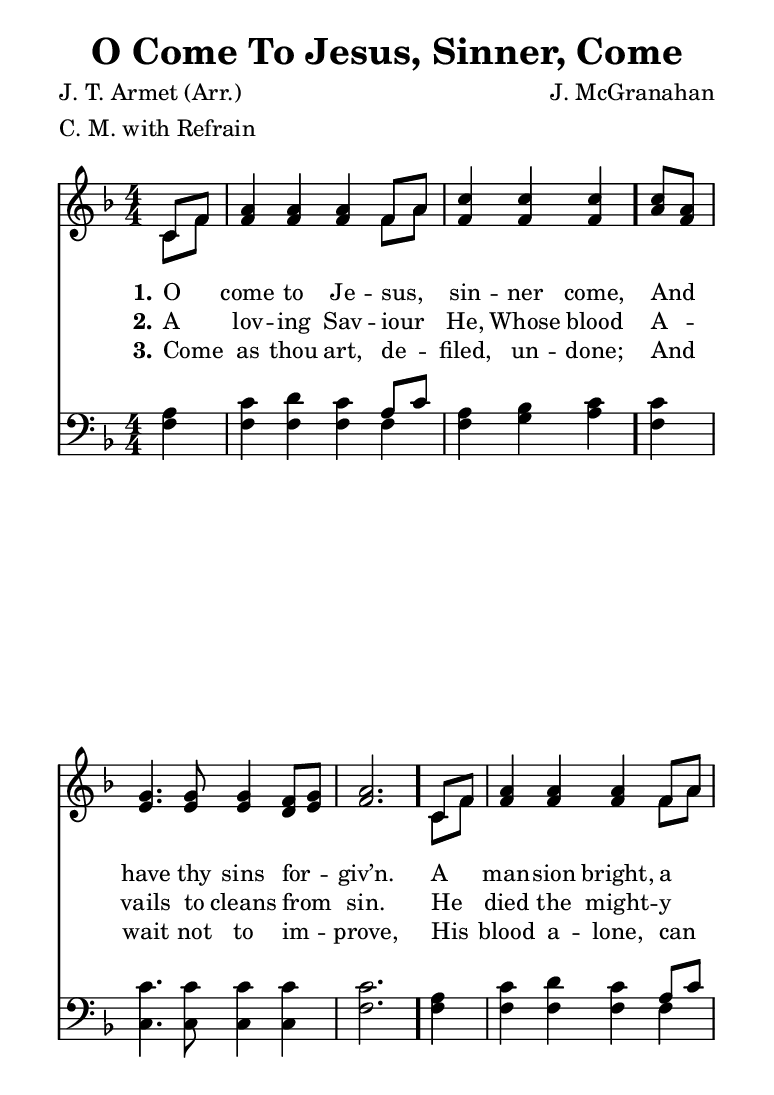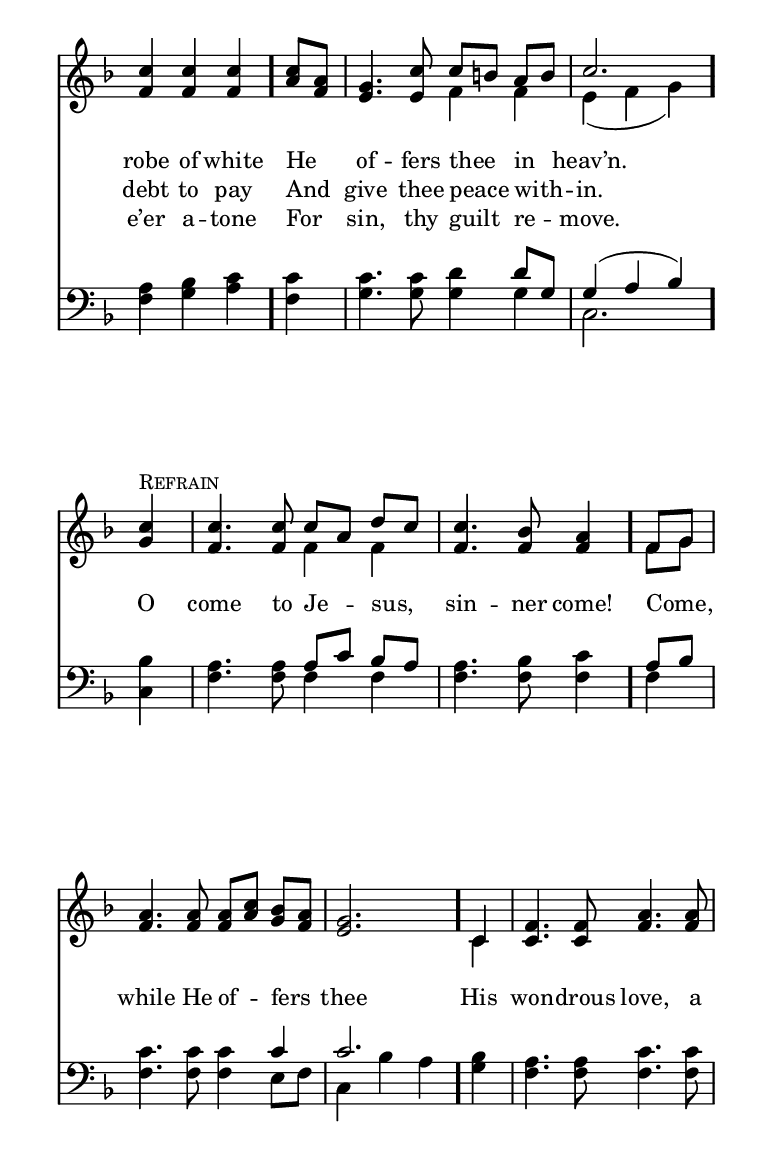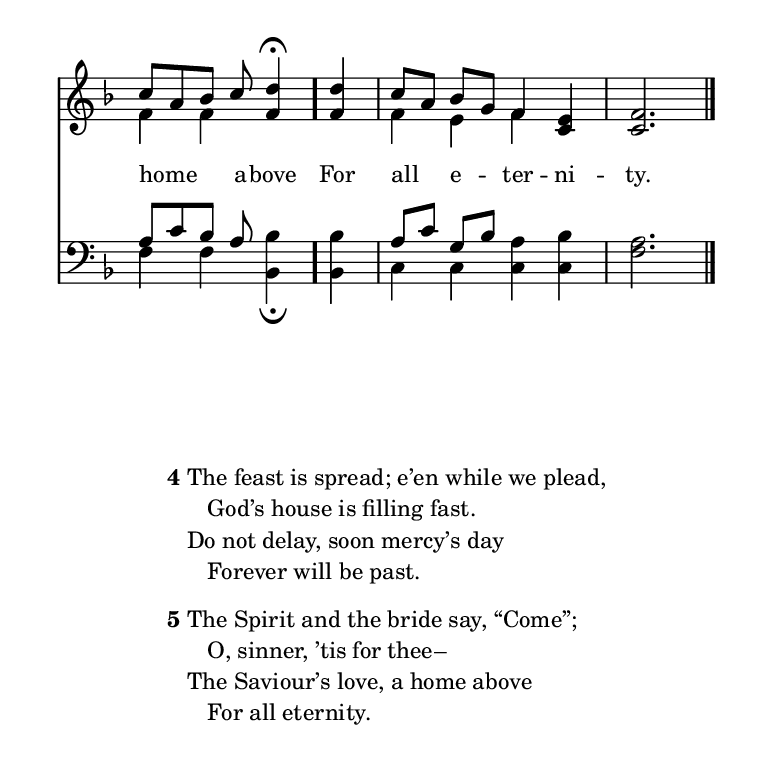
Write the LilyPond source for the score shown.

\include "common/global.ily"
\paper {
  \include "common/paper.ily"
  systems-per-page = ##f
}

\header{
  hymnnumber = "374"
  title = "O Come To Jesus, Sinner, Come"
  tunename = "None But Christ Can Satisfy"
  meter = "C. M. with Refrain"
  poet = "J. T. Armet (Arr.)"
  composer = "J. McGranahan"
  %copyright = ""
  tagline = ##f
}

% for fermata in MIDI
ta = { \tempo 4=80 }
tb = { \tempo 4=32 }

patternAA = { }

global = {
  \include "common/overrides.ily"
  \override Staff.TimeSignature.style = #'numbered
  \time 4/4
  \override Score.MetronomeMark.transparent = ##t % hide all fermata changes too
  \ta
  \key f \major
  \partial 4
  \autoBeamOff
}

notesSoprano = {
\global
\relative c' {

  c8[ f8] | a4 a4 a4 f8[ a8] | c4 c4 c4
  c8[ a8] | g4. g8 g4 f8[ g8] | a2.
  c,8[ f8] | a4 a4 a4 f8[ a8] | c4 c4 c4
  c8[ a8] | g4. c8 c8[ b!8] a8[ b8] | c2. \eogbreak

  << s^\markup { \small \caps "Refrain" }
  { c4 | c4. c8 c8[ a8] d8[ c8] | c4. bes8 a4 } >>
  f8[ g8] | a4. a8 a8[ c8] bes8[ a8] | g2.
  c,4 | f4. f8 a4. a8 | c8[ a8 bes8] c8 \tb d4 \fermata \ta
  d4 | c8[ a8] bes8[ g8] f4 e4 | f2.

  \bar "|."

}
}

notesAlto = {
\global
\relative e' {

  c8[ f8] | f4 f4 f4 f8[ a8] | f4 f4 f4
  a8[ f8] | e4. e8 e4 d8[ e8] | f2.
  c8[ f8] | f4 f4 f4 f8[ a8] | f4 f4 f4
  a8[ f8] | e4. e8 f4 f4 | e4( f4 g4)

  g4 | f4. f8 f4 f4 | f4. f8 f4
  f8[ g8] | f4. f8 f8[ a8] g8[ f8] | e2.
  c4 | c4. c8 f4. f8 | f4 f4 f4
  f4 | f4 e4 f4 c4 | c2.

}
}

notesTenor = {
\global
\relative a {

  a4 | c4 d4 c4 a8[ c8] | a4 bes4 c4
  c4 | c4. c8 c4 c4 | c2.
  a4 | c4 d4 c4 a8[ c8] | a4 bes4 c4
  c4 | c4. c8 d4 d8[ g,8] | g4( a4 bes4)

  bes4 | a4. a8 a8[ c8] bes8[ a8] | a4. bes8 c4
  a8[ bes8] | c4. c8 c4 c4 | c2.
  bes4 | a4. a8 c4. c8 | a8[ c8 bes8] a8 bes4
  bes4 | a8[ c8] g8[ bes8] a4 bes4 | a2.

}
}

notesBass = {
\global
\relative f {

  f4 | f4 f4 f4 f4 | f4 g4 a4
  f4 | c4. c8 c4 c4 | f2.
  f4 | f4 f4 f4 f4 | f4 g4 a4
  f4 | g4. g8 g4 g4 | c,2.

  c4 | f4. f8 f4 f4 | f4. f8 f4
  f4 | f4. f8 f4 e8[ f8] | c4 bes'4 a4
  g4 | f4. f8 f4. f8 | f4 f4 bes,4_\fermata
  bes4 | c4 c4 c4 c4 | f2.

}
}

Refrain = \lyricmode {

O come to Je -- sus, sin -- ner come! \bar "."
Come, while He of -- fers thee \bar "."
His won -- drous love, a home a -- bove \bar "."
For all e -- ter -- ni -- ty. \bar "."

}

wordsA = \lyricmode {
\set stanza = "1."

O come to Je -- sus, sin -- ner come, \bar "."
And have thy sins for -- giv’n. \bar "."
A man -- sion bright, a robe of white \bar "."
He of -- fers thee in heav’n. \bar "."

}

wordsB = \lyricmode {
\set stanza = "2."

A lov -- ing Sav -- iour He, Whose blood
A -- vails to cleans from sin.
He died the might -- y debt to pay
And give thee peace with -- in.

\Refrain

}

wordsC = \lyricmode {
\set stanza = "3."

Come as thou art, de -- filed, un -- done;
And wait not to im -- prove,
His blood a -- lone, can e’er a -- tone
For sin, thy guilt re -- move.

}

wordsD = \markuplist {

\line { The feast is spread; e’en while we plead, }
\line { { \hspace #2 } God’s house is filling fast. }
\line { Do not delay, soon mercy’s day }
\line { { \hspace #2 } Forever will be past. }

}

wordsE = \markuplist {

\line { The Spirit and the bride say, “Come”; }
\line { { \hspace #2 } O, sinner, ’tis for thee– }
\line { The Saviour’s love, a home above }
\line { { \hspace #2 } For all eternity. }

}

\score {
  \context ChoirStaff <<
    \context Staff = upper <<
      \set Staff.autoBeaming = ##f
      \set ChoirStaff.systemStartDelimiter = #'SystemStartBar
      \set ChoirStaff.printPartCombineTexts = ##f
      \partcombine #'(2 . 9) \notesSoprano \notesAlto
      \context NullVoice = sopranos { \voiceOne << \notesSoprano >> }
      \context NullVoice = altos { \voiceTwo << \notesAlto >> }
      \context Lyrics = one   \lyricsto sopranos \wordsA
      \context Lyrics = two   \lyricsto sopranos \wordsB
      \context Lyrics = three \lyricsto sopranos \wordsC
    >>
    \context Staff = men <<
      \set Staff.autoBeaming = ##f
      \clef bass
      \set ChoirStaff.printPartCombineTexts = ##f
      \partcombine #'(2 . 9) \notesTenor \notesBass
      \context NullVoice = tenors { \voiceOne << \notesTenor >> }
      \context NullVoice = basses { \voiceTwo << \notesBass >> }
    >>
  >>
  \layout {
    \include "common/layout.ily"
  }
  \midi{
    \include "common/midi.ily"
  }
}

\markup { \fill-line { \column {
  \line{ \bold 4 \column { \wordsD } } \combine \null \vspace #0.4
  \line{ \bold 5 \column { \wordsE } }
} } }

\version "2.19.49"  % necessary for upgrading to future LilyPond versions.

% vi:set et ts=2 sw=2 ai nocindent syntax=lilypond:
